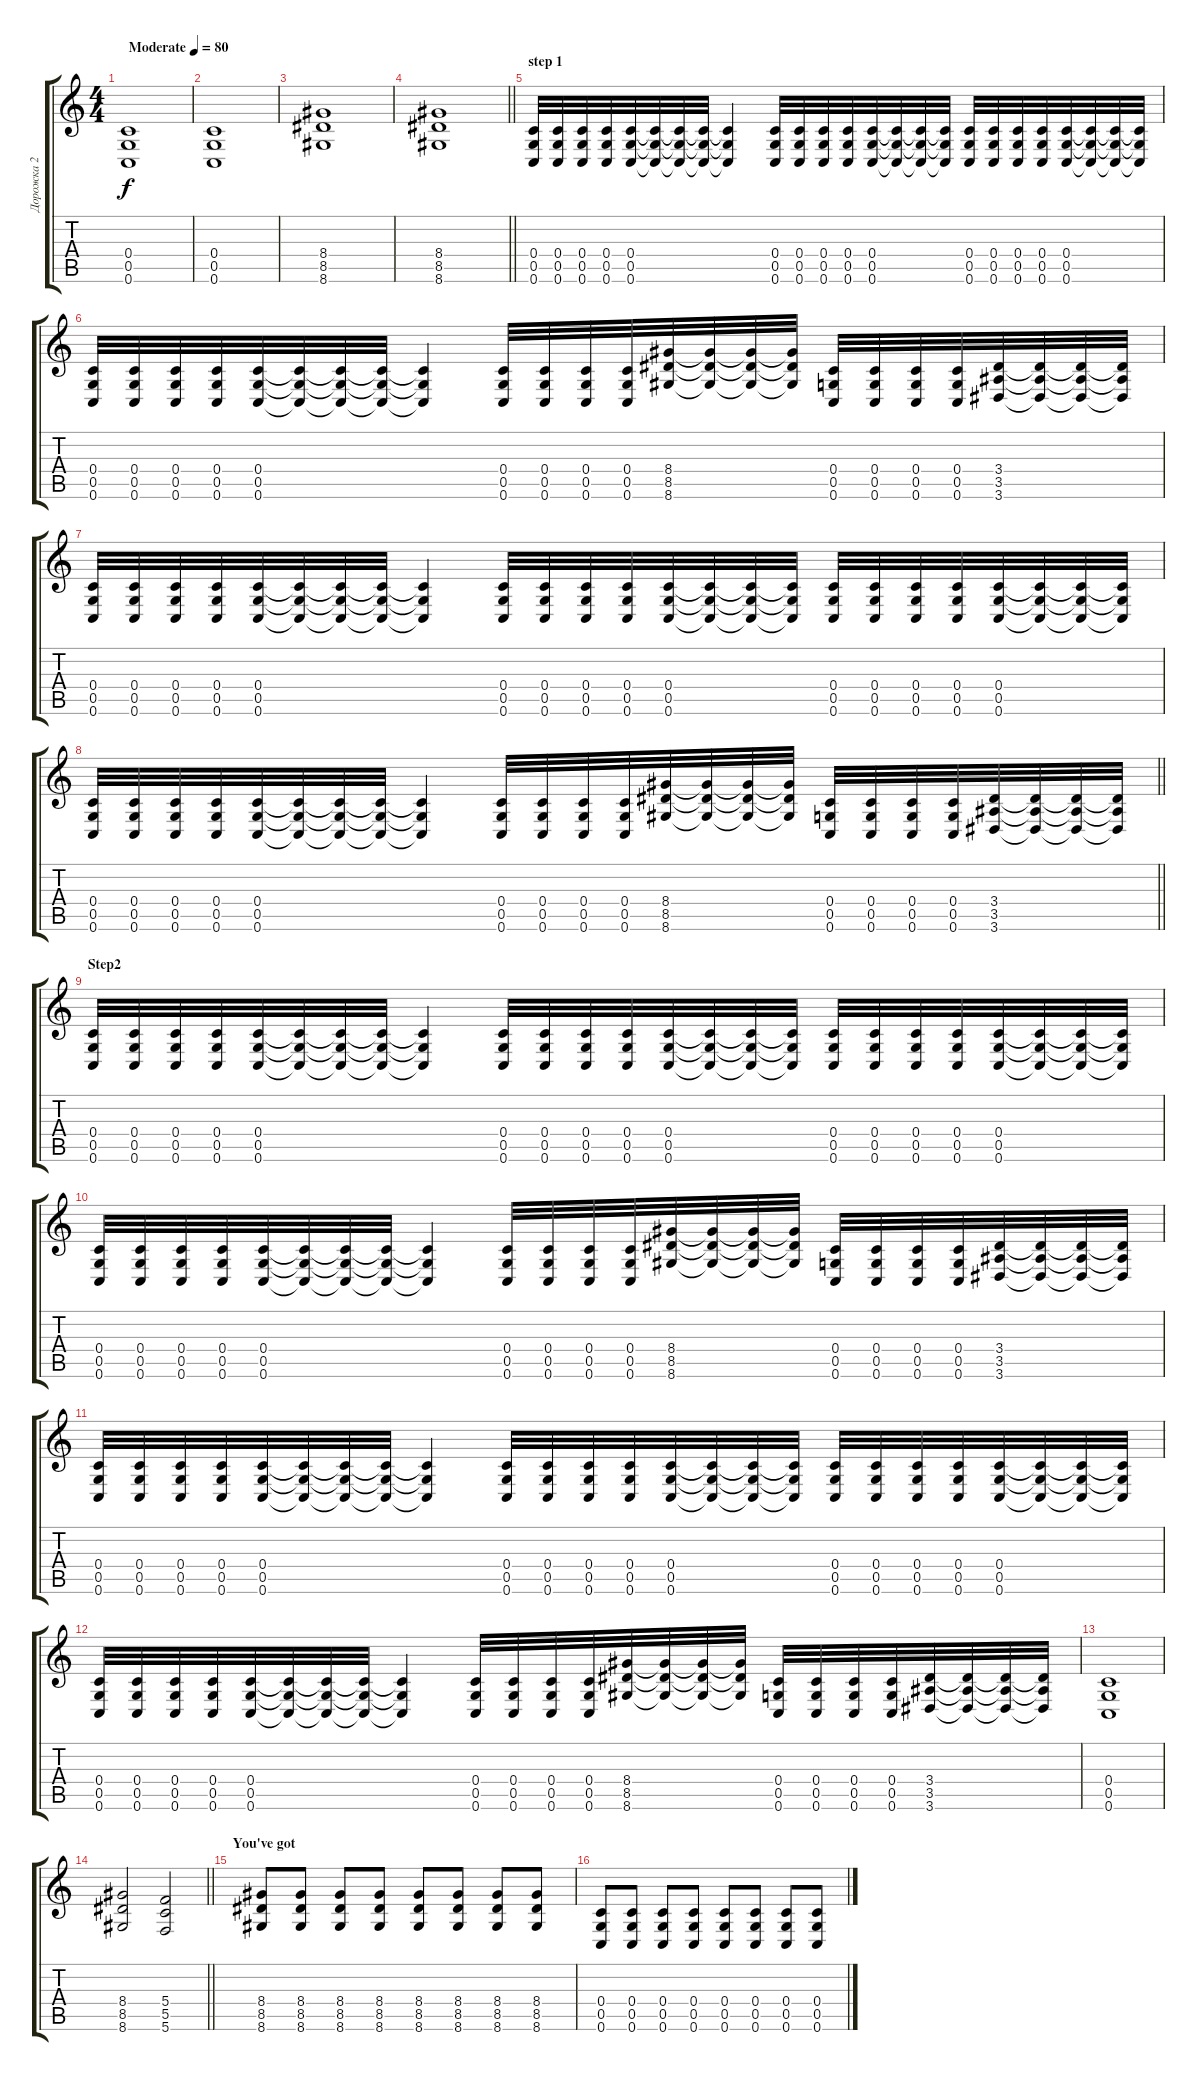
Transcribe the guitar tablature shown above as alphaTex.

\track ("Дорожка 2" "Дорожка 2") {instrument overdrivenguitar}
\staff {score tabs}
\tuning (D4 A3 F3 C3 G2 C2) {hide}
\ts (4 4)
\tempo (80 "Moderate")
\clef g2
\ks c
(0.4 0.5 0.6).1{dy f instrument overdrivenguitar} |
(0.4 0.5 0.6).1 |
(8.4 8.5 8.6).1 |
\barLineRight lightlight
(8.4 8.5 8.6).1 |
\section ("" "step 1")
(0.4 0.5 0.6).32 (0.4 0.5 0.6).32 (0.4 0.5 0.6).32 (0.4 0.5 0.6).32 (0.4 0.5 0.6).32 (0.4{t} 0.5{t} 0.6{t}).32 (0.4{t} 0.5{t} 0.6{t}).32 (0.4{t} 0.5{t} 0.6{t}).32 (0.4{t} 0.5{t} 0.6{t}).4 (0.4 0.5 0.6).32 (0.4 0.5 0.6).32 (0.4 0.5 0.6).32 (0.4 0.5 0.6).32 (0.4 0.5 0.6).32 (0.4{t} 0.5{t} 0.6{t}).32 (0.4{t} 0.5{t} 0.6{t}).32 (0.4{t} 0.5{t} 0.6{t}).32 (0.4 0.5 0.6).32 (0.4 0.5 0.6).32 (0.4 0.5 0.6).32 (0.4 0.5 0.6).32 (0.4 0.5 0.6).32 (0.4{t} 0.5{t} 0.6{t}).32 (0.4{t} 0.5{t} 0.6{t}).32 (0.4{t} 0.5{t} 0.6{t}).32 |
(0.4 0.5 0.6).32 (0.4 0.5 0.6).32 (0.4 0.5 0.6).32 (0.4 0.5 0.6).32 (0.4 0.5 0.6).32 (0.4{t} 0.5{t} 0.6{t}).32 (0.4{t} 0.5{t} 0.6{t}).32 (0.4{t} 0.5{t} 0.6{t}).32 (0.4{t} 0.5{t} 0.6{t}).4 (0.4 0.5 0.6).32 (0.4 0.5 0.6).32 (0.4 0.5 0.6).32 (0.4 0.5 0.6).32 (8.4 8.5 8.6).32 (8.4{t} 8.5{t} 8.6{t}).32 (8.4{t} 8.5{t} 8.6{t}).32 (8.4{t} 8.5{t} 8.6{t}).32 (0.4 0.5 0.6).32 (0.4 0.5 0.6).32 (0.4 0.5 0.6).32 (0.4 0.5 0.6).32 (3.4 3.5 3.6).32 (3.4{t} 3.5{t} 3.6{t}).32 (3.4{t} 3.5{t} 3.6{t}).32 (3.4{t} 3.5{t} 3.6{t}).32 |
(0.4 0.5 0.6).32 (0.4 0.5 0.6).32 (0.4 0.5 0.6).32 (0.4 0.5 0.6).32 (0.4 0.5 0.6).32 (0.4{t} 0.5{t} 0.6{t}).32 (0.4{t} 0.5{t} 0.6{t}).32 (0.4{t} 0.5{t} 0.6{t}).32 (0.4{t} 0.5{t} 0.6{t}).4 (0.4 0.5 0.6).32 (0.4 0.5 0.6).32 (0.4 0.5 0.6).32 (0.4 0.5 0.6).32 (0.4 0.5 0.6).32 (0.4{t} 0.5{t} 0.6{t}).32 (0.4{t} 0.5{t} 0.6{t}).32 (0.4{t} 0.5{t} 0.6{t}).32 (0.4 0.5 0.6).32 (0.4 0.5 0.6).32 (0.4 0.5 0.6).32 (0.4 0.5 0.6).32 (0.4 0.5 0.6).32 (0.4{t} 0.5{t} 0.6{t}).32 (0.4{t} 0.5{t} 0.6{t}).32 (0.4{t} 0.5{t} 0.6{t}).32 |
\barLineRight lightlight
(0.4 0.5 0.6).32 (0.4 0.5 0.6).32 (0.4 0.5 0.6).32 (0.4 0.5 0.6).32 (0.4 0.5 0.6).32 (0.4{t} 0.5{t} 0.6{t}).32 (0.4{t} 0.5{t} 0.6{t}).32 (0.4{t} 0.5{t} 0.6{t}).32 (0.4{t} 0.5{t} 0.6{t}).4 (0.4 0.5 0.6).32 (0.4 0.5 0.6).32 (0.4 0.5 0.6).32 (0.4 0.5 0.6).32 (8.4 8.5 8.6).32 (8.4{t} 8.5{t} 8.6{t}).32 (8.4{t} 8.5{t} 8.6{t}).32 (8.4{t} 8.5{t} 8.6{t}).32 (0.4 0.5 0.6).32 (0.4 0.5 0.6).32 (0.4 0.5 0.6).32 (0.4 0.5 0.6).32 (3.4 3.5 3.6).32 (3.4{t} 3.5{t} 3.6{t}).32 (3.4{t} 3.5{t} 3.6{t}).32 (3.4{t} 3.5{t} 3.6{t}).32 |
\section ("" "Step2")
(0.4 0.5 0.6).32 (0.4 0.5 0.6).32 (0.4 0.5 0.6).32 (0.4 0.5 0.6).32 (0.4 0.5 0.6).32 (0.4{t} 0.5{t} 0.6{t}).32 (0.4{t} 0.5{t} 0.6{t}).32 (0.4{t} 0.5{t} 0.6{t}).32 (0.4{t} 0.5{t} 0.6{t}).4 (0.4 0.5 0.6).32 (0.4 0.5 0.6).32 (0.4 0.5 0.6).32 (0.4 0.5 0.6).32 (0.4 0.5 0.6).32 (0.4{t} 0.5{t} 0.6{t}).32 (0.4{t} 0.5{t} 0.6{t}).32 (0.4{t} 0.5{t} 0.6{t}).32 (0.4 0.5 0.6).32 (0.4 0.5 0.6).32 (0.4 0.5 0.6).32 (0.4 0.5 0.6).32 (0.4 0.5 0.6).32 (0.4{t} 0.5{t} 0.6{t}).32 (0.4{t} 0.5{t} 0.6{t}).32 (0.4{t} 0.5{t} 0.6{t}).32 |
(0.4 0.5 0.6).32 (0.4 0.5 0.6).32 (0.4 0.5 0.6).32 (0.4 0.5 0.6).32 (0.4 0.5 0.6).32 (0.4{t} 0.5{t} 0.6{t}).32 (0.4{t} 0.5{t} 0.6{t}).32 (0.4{t} 0.5{t} 0.6{t}).32 (0.4{t} 0.5{t} 0.6{t}).4 (0.4 0.5 0.6).32 (0.4 0.5 0.6).32 (0.4 0.5 0.6).32 (0.4 0.5 0.6).32 (8.4 8.5 8.6).32 (8.4{t} 8.5{t} 8.6{t}).32 (8.4{t} 8.5{t} 8.6{t}).32 (8.4{t} 8.5{t} 8.6{t}).32 (0.4 0.5 0.6).32 (0.4 0.5 0.6).32 (0.4 0.5 0.6).32 (0.4 0.5 0.6).32 (3.4 3.5 3.6).32 (3.4{t} 3.5{t} 3.6{t}).32 (3.4{t} 3.5{t} 3.6{t}).32 (3.4{t} 3.5{t} 3.6{t}).32 |
(0.4 0.5 0.6).32 (0.4 0.5 0.6).32 (0.4 0.5 0.6).32 (0.4 0.5 0.6).32 (0.4 0.5 0.6).32 (0.4{t} 0.5{t} 0.6{t}).32 (0.4{t} 0.5{t} 0.6{t}).32 (0.4{t} 0.5{t} 0.6{t}).32 (0.4{t} 0.5{t} 0.6{t}).4 (0.4 0.5 0.6).32 (0.4 0.5 0.6).32 (0.4 0.5 0.6).32 (0.4 0.5 0.6).32 (0.4 0.5 0.6).32 (0.4{t} 0.5{t} 0.6{t}).32 (0.4{t} 0.5{t} 0.6{t}).32 (0.4{t} 0.5{t} 0.6{t}).32 (0.4 0.5 0.6).32 (0.4 0.5 0.6).32 (0.4 0.5 0.6).32 (0.4 0.5 0.6).32 (0.4 0.5 0.6).32 (0.4{t} 0.5{t} 0.6{t}).32 (0.4{t} 0.5{t} 0.6{t}).32 (0.4{t} 0.5{t} 0.6{t}).32 |
(0.4 0.5 0.6).32 (0.4 0.5 0.6).32 (0.4 0.5 0.6).32 (0.4 0.5 0.6).32 (0.4 0.5 0.6).32 (0.4{t} 0.5{t} 0.6{t}).32 (0.4{t} 0.5{t} 0.6{t}).32 (0.4{t} 0.5{t} 0.6{t}).32 (0.4{t} 0.5{t} 0.6{t}).4 (0.4 0.5 0.6).32 (0.4 0.5 0.6).32 (0.4 0.5 0.6).32 (0.4 0.5 0.6).32 (8.4 8.5 8.6).32 (8.4{t} 8.5{t} 8.6{t}).32 (8.4{t} 8.5{t} 8.6{t}).32 (8.4{t} 8.5{t} 8.6{t}).32 (0.4 0.5 0.6).32 (0.4 0.5 0.6).32 (0.4 0.5 0.6).32 (0.4 0.5 0.6).32 (3.4 3.5 3.6).32 (3.4{t} 3.5{t} 3.6{t}).32 (3.4{t} 3.5{t} 3.6{t}).32 (3.4{t} 3.5{t} 3.6{t}).32 |
(0.4 0.5 0.6).1 |
\barLineRight lightlight
(8.4 8.5 8.6).2 (5.4 5.5 5.6).2 |
\section ("" "You've got")
(8.4 8.5 8.6).8 (8.4 8.5 8.6).8 (8.4 8.5 8.6).8 (8.4 8.5 8.6).8 (8.4 8.5 8.6).8 (8.4 8.5 8.6).8 (8.4 8.5 8.6).8 (8.4 8.5 8.6).8 |
(0.4 0.5 0.6).8 (0.4 0.5 0.6).8 (0.4 0.5 0.6).8 (0.4 0.5 0.6).8 (0.4 0.5 0.6).8 (0.4 0.5 0.6).8 (0.4 0.5 0.6).8 (0.4 0.5 0.6).8
